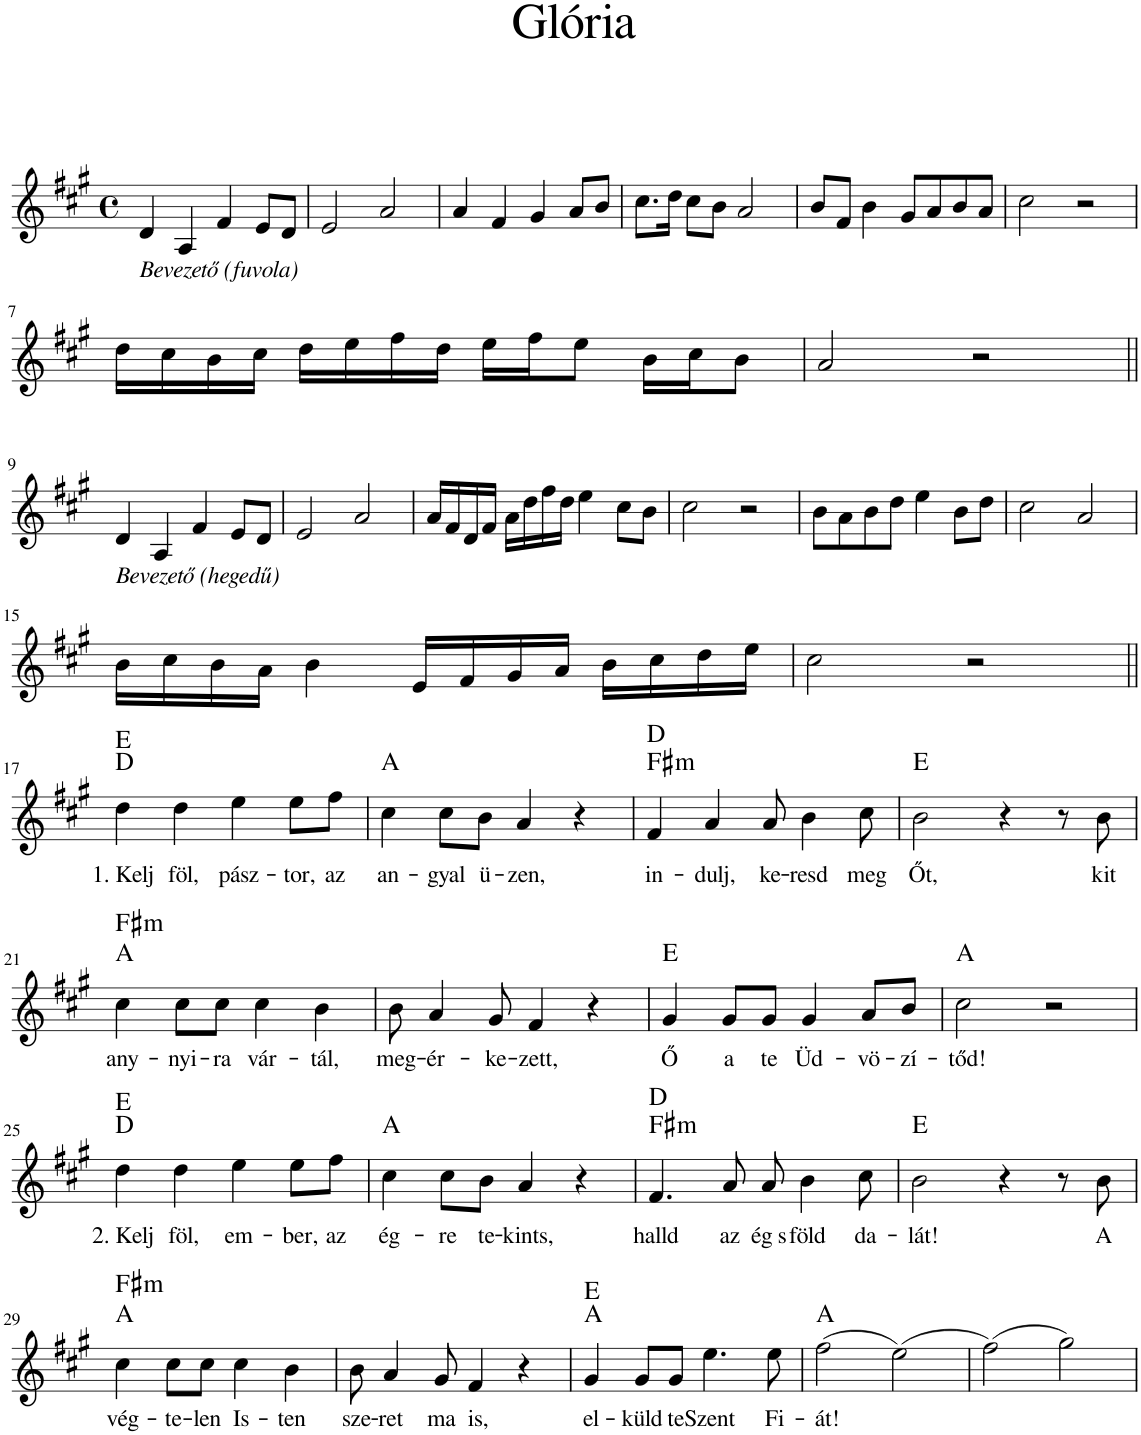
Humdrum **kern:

**kern	**text	**harte
*part1	*part1	*part1
*staff1	*staff1	*
*I"Piano	*	*
*I'Pno	*	*
*clefG2	*	*
*k[f#c#g#]	*	*
*M4/4	*	*
*met(c)	*	*
=1	=1	=1
!LO:TX:b:i:t=Bevezető (fuvola)	!	!
4d/	.	.
4A/	.	.
4f#/	.	.
8e/L	.	.
8d/J	.	.
=2	=2	=2
2e/	.	.
2a/	.	.
=3	=3	=3
4a/	.	.
4f#/	.	.
4g#/	.	.
8a/L	.	.
8b/J	.	.
=4	=4	=4
8.cc#\L	.	.
16dd\Jk	.	.
8cc#\L	.	.
8b\J	.	.
2a/	.	.
=5	=5	=5
8b/L	.	.
8f#/J	.	.
4b\	.	.
8g#/L	.	.
8a/	.	.
8b/	.	.
8a/J	.	.
=6	=6	=6
2cc#\	.	.
2r	.	.
!!LO:LB:g=z
=7	=7	=7
16dd\LL	.	.
16cc#\	.	.
16b\	.	.
16cc#\JJ	.	.
16dd\LL	.	.
16ee\	.	.
16ff#\	.	.
16dd\JJ	.	.
16ee\LL	.	.
16ff#\J	.	.
8ee\J	.	.
16b\LL	.	.
16cc#\J	.	.
8b\J	.	.
=8	=8	=8
2a/	.	.
2r	.	.
!!LO:LB:g=z
=9||	=9||	=9||
!LO:TX:b:i:t=Bevezető (hegedű)	!	!
4d/	.	.
4A/	.	.
4f#/	.	.
8e/L	.	.
8d/J	.	.
=10	=10	=10
2e/	.	.
2a/	.	.
=11	=11	=11
16a/LL	.	.
16f#/	.	.
16d/	.	.
16f#/JJ	.	.
16a\LL	.	.
16dd\	.	.
16ff#\	.	.
16dd\JJ	.	.
4ee\	.	.
8cc#\L	.	.
8b\J	.	.
=12	=12	=12
2cc#\	.	.
2r	.	.
=13	=13	=13
8b\L	.	.
8a\	.	.
8b\	.	.
8dd\J	.	.
4ee\	.	.
8b\L	.	.
8dd\J	.	.
=14	=14	=14
2cc#\	.	.
2a/	.	.
!!LO:LB:g=z
=15	=15	=15
16b\LL	.	.
16cc#\	.	.
16b\	.	.
16a\JJ	.	.
4b\	.	.
16e/LL	.	.
16f#/	.	.
16g#/	.	.
16a/JJ	.	.
16b\LL	.	.
16cc#\	.	.
16dd\	.	.
16ee\JJ	.	.
=16	=16	=16
2cc#\	.	.
2r	.	.
!!LO:LB:g=z
=17||	=17||	=17||
!	!LO:LY:b	!
4dd\	1. Kelj	D:maj E:maj
!	!LO:LY:b	!
4dd\	föl,	.
!	!LO:LY:b	!
4ee\	pász-	.
!	!LO:LY:b	!
8ee\L	-tor,	.
!	!LO:LY:b	!
8ff#\J	az	.
=18	=18	=18
!	!LO:LY:b	!
4cc#\	an-	A:maj
!	!LO:LY:b	!
8cc#\L	-gyal	.
!	!LO:LY:b	!
8b\J	ü-	.
!	!LO:LY:b	!
4a/	-zen,	.
4r	.	.
=19	=19	=19
!	!LO:LY:b	!LO:H:n=1:kt=m
4f#/	in-	F#:min D:maj
!	!LO:LY:b	!
4a/	-dulj,	.
!	!LO:LY:b	!
8a/	ke-	.
!	!LO:LY:b	!
4b\	-resd	.
!	!LO:LY:b	!
8cc#\	meg	.
=20	=20	=20
!	!LO:LY:b	!
2b\	Őt,	E:maj
4r	.	.
8r	.	.
!	!LO:LY:b	!
8b\	kit	.
!!LO:LB:g=z
=21	=21	=21
!	!LO:LY:b	!LO:H:n=2:kt=m
4cc#\	any-	A:maj F#:min
!	!LO:LY:b	!
8cc#\L	-nyi-	.
!	!LO:LY:b	!
8cc#\J	-ra	.
!	!LO:LY:b	!
4cc#\	vár-	.
!	!LO:LY:b	!
4b\	-tál,	.
=22	=22	=22
!	!LO:LY:b	!
8b\	meg-	.
!	!LO:LY:b	!
4a/	-ér-	.
!	!LO:LY:b	!
8g#/	-ke-	.
!	!LO:LY:b	!
4f#/	-zett,	.
4r	.	.
=23	=23	=23
!	!LO:LY:b	!
4g#/	Ő	E:maj
!	!LO:LY:b	!
8g#/L	a	.
!	!LO:LY:b	!
8g#/J	te	.
!	!LO:LY:b	!
4g#/	Üd-	.
!	!LO:LY:b	!
8a/L	-vö-	.
!	!LO:LY:b	!
8b/J	-zí-	.
=24	=24	=24
!	!LO:LY:b	!
2cc#\	-tőd!	A:maj
2r	.	.
!!LO:LB:g=z
=25	=25	=25
!	!LO:LY:b	!
4dd\	2. Kelj	D:maj E:maj
!	!LO:LY:b	!
4dd\	föl,	.
!	!LO:LY:b	!
4ee\	em-	.
!	!LO:LY:b	!
8ee\L	-ber,	.
!	!LO:LY:b	!
8ff#\J	az	.
=26	=26	=26
!	!LO:LY:b	!
4cc#\	ég-	A:maj
!	!LO:LY:b	!
8cc#\L	-re	.
!	!LO:LY:b	!
8b\J	te-	.
!	!LO:LY:b	!
4a/	-kints,	.
4r	.	.
=27	=27	=27
!	!LO:LY:b	!LO:H:n=1:kt=m
4.f#/	halld	F#:min D:maj
!	!LO:LY:b	!
8a/	az	.
!	!LO:LY:b	!
8a/	ég s	.
!	!LO:LY:b	!
4b\	föld	.
!	!LO:LY:b	!
8cc#\	da-	.
=28	=28	=28
!	!LO:LY:b	!
2b\	-lát!	E:maj
4r	.	.
8r	.	.
!	!LO:LY:b	!
8b\	A	.
!!LO:LB:g=z
=29	=29	=29
!	!LO:LY:b	!LO:H:n=2:kt=m
4cc#\	vég-	A:maj F#:min
!	!LO:LY:b	!
8cc#\L	-te-	.
!	!LO:LY:b	!
8cc#\J	-len	.
!	!LO:LY:b	!
4cc#\	Is-	.
!	!LO:LY:b	!
4b\	-ten	.
=30	=30	=30
!	!LO:LY:b	!
8b\	sze-	.
!	!LO:LY:b	!
4a/	-ret	.
!	!LO:LY:b	!
8g#/	ma	.
!	!LO:LY:b	!
4f#/	is,	.
4r	.	.
=31	=31	=31
!	!LO:LY:b	!
4g#/	el-	A:maj E:maj
!	!LO:LY:b	!
8g#/L	-küld-	.
!	!LO:LY:b	!
8g#/J	-te	.
!	!LO:LY:b	!
4.ee\	Szent	.
!	!LO:LY:b	!
8ee\	Fi-	.
=32	=32	=32
!	!LO:LY:b	!
(2ff#\	-át!	A:maj
(2ee\)	.	.
=33	=33	=33
(2ff#\)	.	.
2gg#\)	.	.
=	=	=
*-	*-	*-
